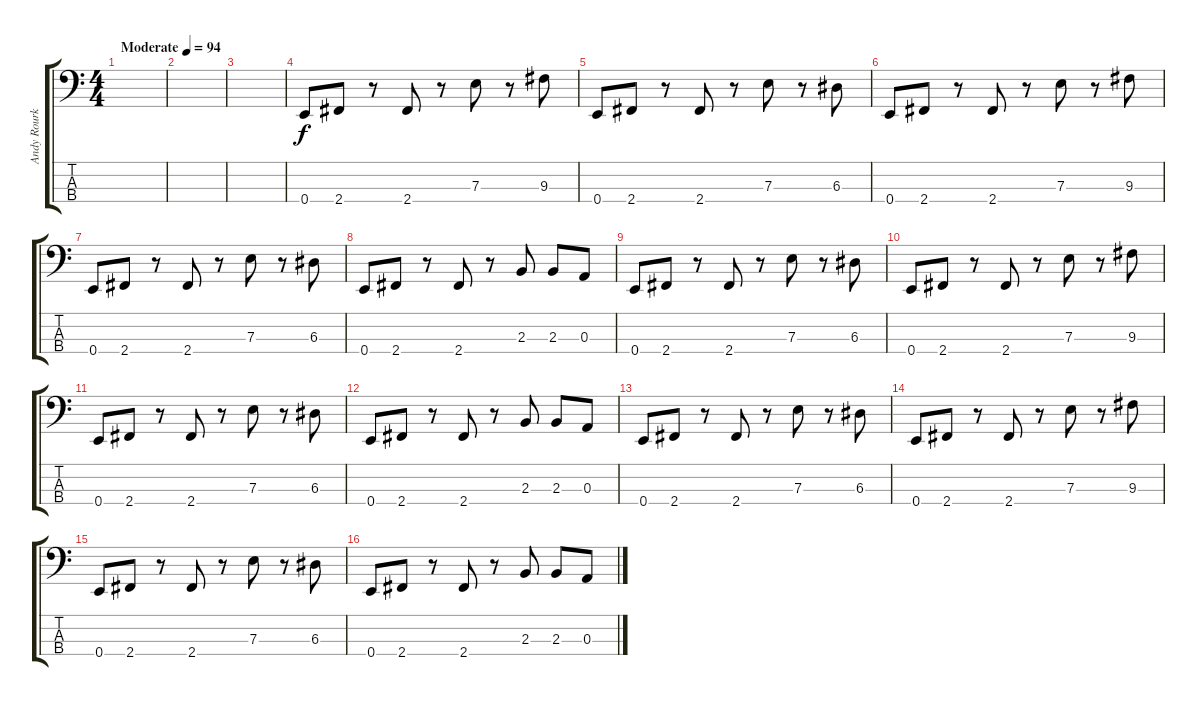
\track ("Andy Rourke" "Andy Rourk") {instrument electricbassfinger}
\staff {score tabs}
\tuning (G2 D2 A1 E1) {hide}
\ts (4 4)
\tempo (94 "Moderate")
\clef f4
\ks c
|
|
|
0.4.8 2.4.8 r.8 2.4.8 r.8 7.3.8 r.8 9.3.8 |
0.4.8 2.4.8 r.8 2.4.8 r.8 7.3.8 r.8 6.3.8 |
0.4.8 2.4.8 r.8 2.4.8 r.8 7.3.8 r.8 9.3.8 |
0.4.8 2.4.8 r.8 2.4.8 r.8 7.3.8 r.8 6.3.8 |
0.4.8 2.4.8 r.8 2.4.8 r.8 2.3.8 2.3.8 0.3.8 |
0.4.8 2.4.8 r.8 2.4.8 r.8 7.3.8 r.8 6.3.8 |
0.4.8 2.4.8 r.8 2.4.8 r.8 7.3.8 r.8 9.3.8 |
0.4.8 2.4.8 r.8 2.4.8 r.8 7.3.8 r.8 6.3.8 |
0.4.8 2.4.8 r.8 2.4.8 r.8 2.3.8 2.3.8 0.3.8 |
0.4.8 2.4.8 r.8 2.4.8 r.8 7.3.8 r.8 6.3.8 |
0.4.8 2.4.8 r.8 2.4.8 r.8 7.3.8 r.8 9.3.8 |
0.4.8 2.4.8 r.8 2.4.8 r.8 7.3.8 r.8 6.3.8 |
0.4.8 2.4.8 r.8 2.4.8 r.8 2.3.8 2.3.8 0.3.8
